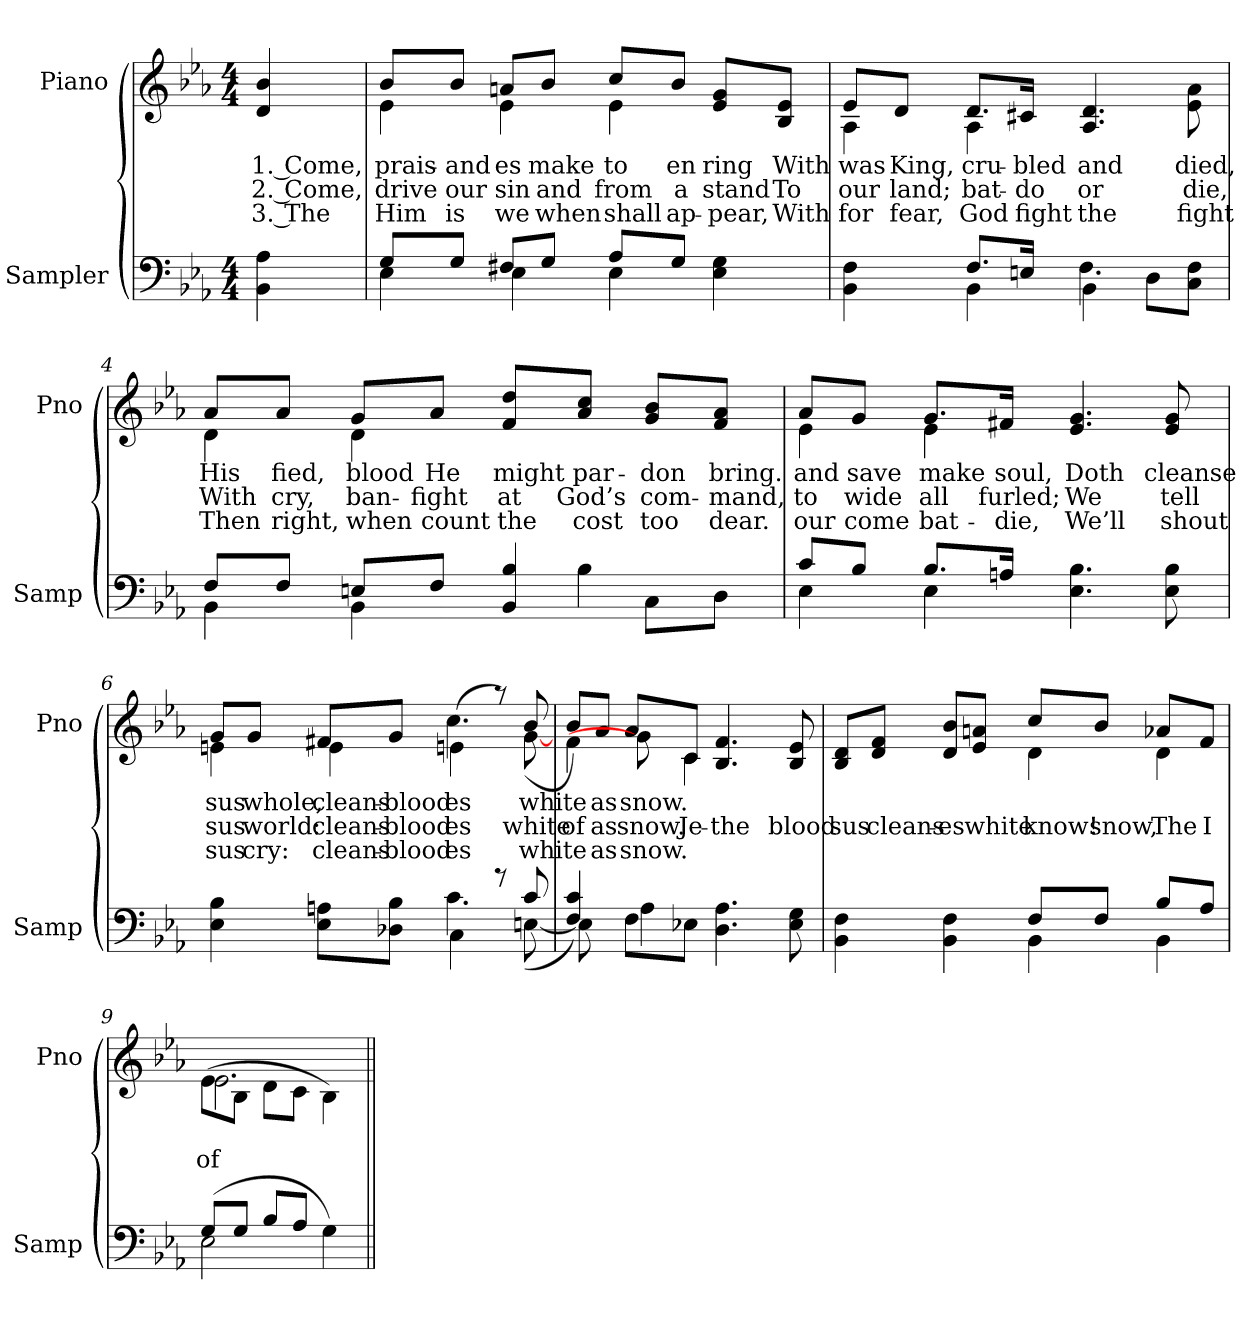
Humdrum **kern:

**kern	**kern	**text	**text	**text
*part2	*part1	*part1	*part1	*part1
*staff2	*staff1	*staff1	*staff1	*staff1
*I"Sampler	*I"Piano	*	*	*
*I'Samp	*I'Pno	*	*	*
*clefF4	*clefG2	*	*	*
*k[b-e-a-]	*k[b-e-a-]	*	*	*
*E-:	*E-:	*	*	*
*M4/4	*M4/4	*	*	*
=1	=1	=1	=1	=1
4BB- 4A-	4d 4b-	1. Come,	2. Come,	3. The
=2	=2	=2	=2	=2
*^	*^	*	*	*
8G/L	4E-	8b-/L	4e-	prais-	drive	Him
8G/J	.	8b-/J	.	and	our	is
8F#X/L	4E-	8an/L	4e-	-es	sin	we
8G/J	.	8b-/J	.	make	and	when
8A-/L	4E-	8cc/L	4e-	to	from	shall
8G/J	.	8b-/J	.	-en	a	ap-
4E- 4G	4ryy	8e-/ 8g/L	4ryy	ring	stand	-pear,
.	.	8B-/ 8e-/J	.	With	To	With
=3	=3	=3	=3	=3	=3	=3
4BB- 4F	4ryy	8e-/L	4A-	was	our	for
.	.	8d/J	.	King,	land;	fear,
8.F/L	4BB-	8.d/L	4A-	cru-	bat-	God
16En/Jk	.	16c#X/Jk	.	bled	do	fight
4BB-\	4.F	4.A-/ 4.d/	2ryy	and	or	the
8D\L	.	.	.	.	.	.
8C\ 8F\J	8ryy	8e-\ 8a-\	.	died,	die,	fight
=4	=4	=4	=4	=4	=4	=4
8F/L	4BB-	8a-/L	4d	His	With	Then
8F/J	.	8a-/J	.	-fied,	cry,	right,
8En/L	4BB-	8g/L	4d	blood	ban-	when
8F/J	.	8a-/J	.	He	fight	count
4BB- 4B-	8ryy	8f/ 8dd/L	2ryy	might	at	the
.	4B-	8a-/ 8cc/J	.	par-	God’s	cost
8C\L	.	8g/ 8b-/L	.	-don	com-	too
8D\J	8ryy	8f/ 8a-/J	.	bring.	-mand,	dear.
=5	=5	=5	=5	=5	=5	=5
8c/L	4E-	8a-/L	4e-	and	to	our
8B-/J	.	8g/J	.	save	wide	come
8.B-/L	4E-	8.g/L	4e-	make	all	bat-
16An/Jk	.	16f#X/Jk	.	soul,	-furled;	die,
4.E- 4.B-	2ryy	4.e- 4.g	2ryy	Doth	We	We’ll
8E- 8B-	.	8e- 8g	.	cleanse	tell	shout
=6	=6	=6	=6	=6	=6	=6
4E- 4B-	2ryy	8g/L	4e	-sus	-sus	-sus
.	.	8g/J	.	whole,	world:	cry:
8E-\ 8An\L	.	8f#X/L	4e	cleans-	cleans-	cleans-
8D-X\ 8B-\J	.	8g/J	.	blood	blood	blood
4C\	4.c	(4en\	4.cc	-es	-es	-es
8r	.	8r)	.	.	.	.
8c/	([8En	8b-/	([8g	white	white	white
=7	=7	=7	=7	=7	=7	=7
4F 4c)	8E]	8b-/L)	4f	.	of	.
.	8ryy	8a-/J	.	as	as	as
8F\L	4A-	8a-/L	8g]	snow.	snow.	snow.
8E-\J	.	8c/J	4c	.	Je-	.
4.D 4.A-	2ryy	4.B- 4.f	.	.	the	.
.	.	.	4.ryy	.	.	.
8E- 8G	.	8B- 8e-	.	.	blood	.
=8	=8	=8	=8	=8	=8	=8
4BB- 4F	2ryy	8B-/ 8d/L	2ryy	.	-sus	.
.	.	8d/ 8f/J	.	.	cleans-	.
4BB- 4F	.	8d/ 8b-/L	.	.	-es	.
.	.	8e-/ 8an/J	.	.	white	.
8F/L	4BB-	8cc/L	4d	.	know!	.
8F/J	.	8b-/J	.	.	snow,	.
8B-/L	4BB-	8a-X/L	4d	.	The	.
8A-/J	.	8f/J	.	.	I	.
=9	=9	=9	=9	=9	=9	=9
(8G/L	2E-	(8e-\L	2.e-	.	of	.
8G/J	.	8B-\J	.	.	.	.
8B-/L	.	8d\L	.	.	.	.
8A-/J	.	8c\J	.	.	.	.
4G)	4ryy	4B-\)	.	.	.	.
*v	*v	*	*	*	*	*
*	*v	*v	*	*	*
=||	=||	=||	=||	=||
*-	*-	*-	*-	*-
